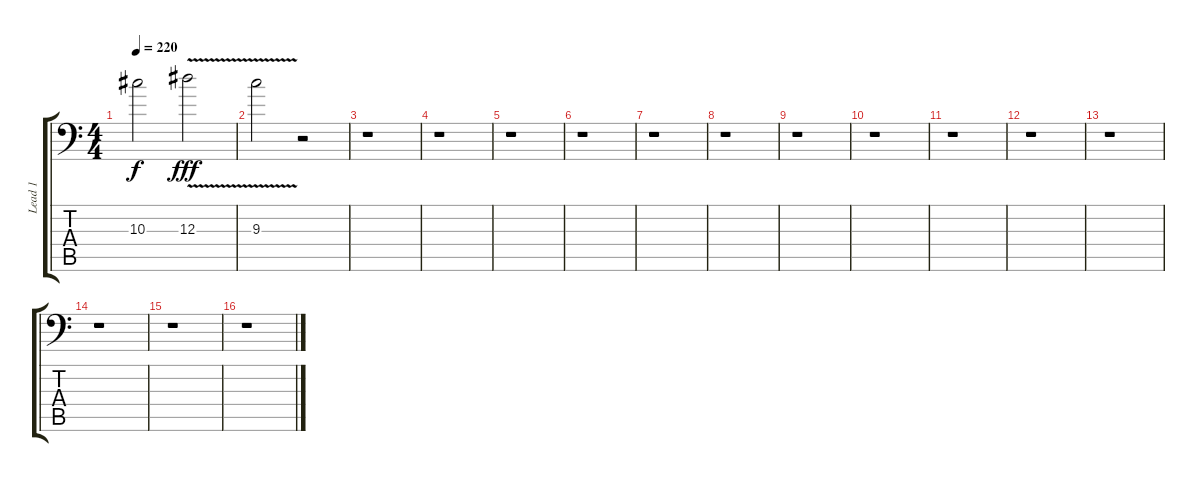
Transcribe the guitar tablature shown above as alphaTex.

\track ("Lead 1" "Lead 1") {instrument distortionguitar}
\staff {score tabs}
\tuning (C4 G3 Eb3 Bb2 F2 Bb1) {hide}
\ts (4 4)
\tempo 220
\clef f4
\ks c
10.3{t}.2{dy f} 12.3{v}.2{dy fff} |
9.3{v}.2 r.2 |
r.1 |
r.1 |
r.1 |
r.1 |
r.1 |
r.1 |
r.1 |
r.1 |
r.1 |
r.1 |
r.1 |
r.1 |
r.1 |
r.1
